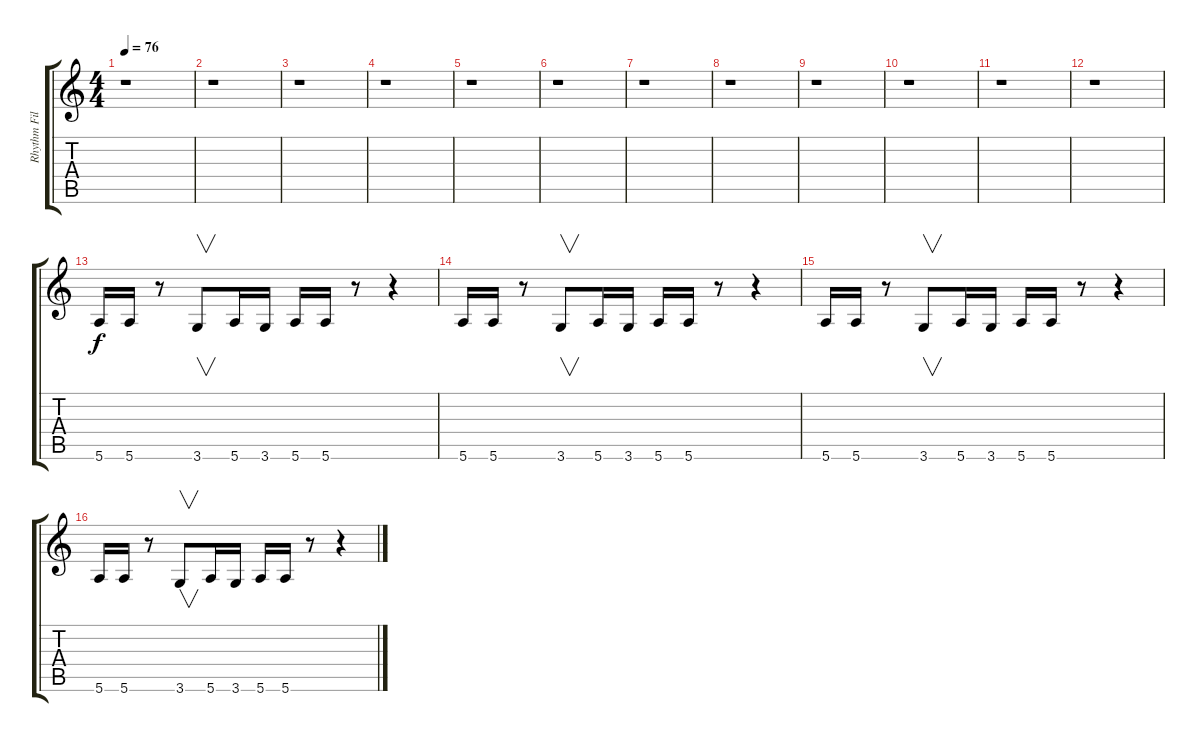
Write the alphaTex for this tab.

\track ("Rhythm Fill" "Rhythm Fil") {instrument distortionguitar}
\staff {score tabs}
\tuning (E4 B3 G3 D3 A2 E2) {hide}
\ts (4 4)
\tempo 76
\clef g2
\ks c
r.1{dy f} |
r.1 |
r.1 |
r.1 |
r.1 |
r.1 |
r.1 |
r.1 |
r.1 |
r.1 |
r.1 |
r.1 |
5.6.16{instrument distortionguitar} 5.6.16 r.8 3.6.8{v} 5.6.16 3.6.16 5.6.16 5.6.16 r.8 r.4 |
5.6.16{instrument distortionguitar} 5.6.16 r.8 3.6.8{v} 5.6.16 3.6.16 5.6.16 5.6.16 r.8 r.4 |
5.6.16{instrument distortionguitar} 5.6.16 r.8 3.6.8{v} 5.6.16 3.6.16 5.6.16 5.6.16 r.8 r.4 |
5.6.16{instrument distortionguitar} 5.6.16 r.8 3.6.8{v} 5.6.16 3.6.16 5.6.16 5.6.16 r.8 r.4
